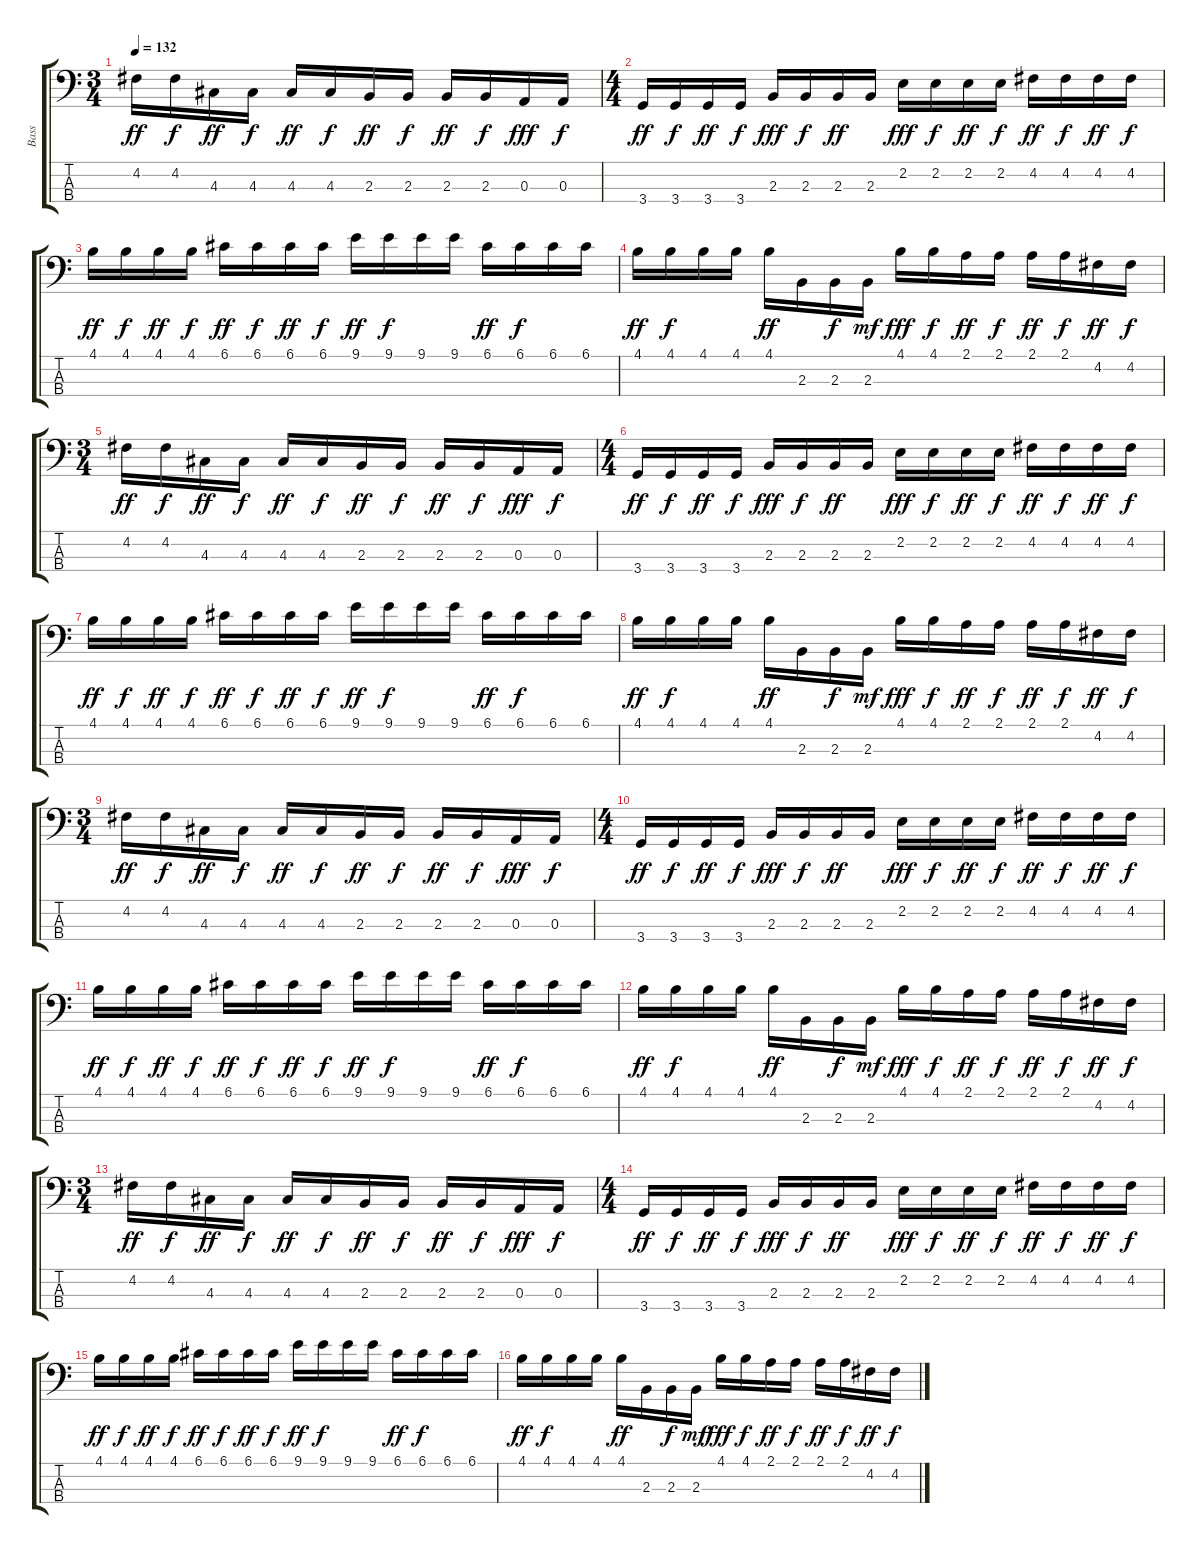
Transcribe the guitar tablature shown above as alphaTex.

\track ("Bass" "Bass") {instrument slapbass2}
\staff {score tabs}
\tuning (G2 D2 A1 E1) {hide}
\ts (3 4)
\tempo 132
\clef f4
\ks c
4.2.16{dy ff} 4.2.16{dy f} 4.3.16{dy ff} 4.3.16{dy f} 4.3.16{dy ff} 4.3.16{dy f} 2.3.16{dy ff} 2.3.16{dy f} 2.3.16{dy ff} 2.3.16{dy f} 0.3.16{dy fff} 0.3.16{dy f} |
\ts (4 4)
3.4.16{dy ff} 3.4.16{dy f} 3.4.16{dy ff} 3.4.16{dy f} 2.3.16{dy fff} 2.3.16{dy f} 2.3.16{dy ff} 2.3.16 2.2.16{dy fff} 2.2.16{dy f} 2.2.16{dy ff} 2.2.16{dy f} 4.2.16{dy ff} 4.2.16{dy f} 4.2.16{dy ff} 4.2.16{dy f} |
4.1.16{dy ff} 4.1.16{dy f} 4.1.16{dy ff} 4.1.16{dy f} 6.1.16{dy ff} 6.1.16{dy f} 6.1.16{dy ff} 6.1.16{dy f} 9.1.16{dy ff} 9.1.16{dy f} 9.1.16 9.1.16 6.1.16{dy ff} 6.1.16{dy f} 6.1.16 6.1.16 |
4.1.16{dy ff} 4.1.16{dy f} 4.1.16 4.1.16 4.1.16{dy ff} 2.3.16 2.3.16{dy f} 2.3.16{dy mf} 4.1.16{dy fff} 4.1.16{dy f} 2.1.16{dy ff} 2.1.16{dy f} 2.1.16{dy ff} 2.1.16{dy f} 4.2.16{dy ff} 4.2.16{dy f} |
\ts (3 4)
4.2.16{dy ff} 4.2.16{dy f} 4.3.16{dy ff} 4.3.16{dy f} 4.3.16{dy ff} 4.3.16{dy f} 2.3.16{dy ff} 2.3.16{dy f} 2.3.16{dy ff} 2.3.16{dy f} 0.3.16{dy fff} 0.3.16{dy f} |
\ts (4 4)
3.4.16{dy ff} 3.4.16{dy f} 3.4.16{dy ff} 3.4.16{dy f} 2.3.16{dy fff} 2.3.16{dy f} 2.3.16{dy ff} 2.3.16 2.2.16{dy fff} 2.2.16{dy f} 2.2.16{dy ff} 2.2.16{dy f} 4.2.16{dy ff} 4.2.16{dy f} 4.2.16{dy ff} 4.2.16{dy f} |
4.1.16{dy ff} 4.1.16{dy f} 4.1.16{dy ff} 4.1.16{dy f} 6.1.16{dy ff} 6.1.16{dy f} 6.1.16{dy ff} 6.1.16{dy f} 9.1.16{dy ff} 9.1.16{dy f} 9.1.16 9.1.16 6.1.16{dy ff} 6.1.16{dy f} 6.1.16 6.1.16 |
4.1.16{dy ff} 4.1.16{dy f} 4.1.16 4.1.16 4.1.16{dy ff} 2.3.16 2.3.16{dy f} 2.3.16{dy mf} 4.1.16{dy fff} 4.1.16{dy f} 2.1.16{dy ff} 2.1.16{dy f} 2.1.16{dy ff} 2.1.16{dy f} 4.2.16{dy ff} 4.2.16{dy f} |
\ts (3 4)
4.2.16{dy ff} 4.2.16{dy f} 4.3.16{dy ff} 4.3.16{dy f} 4.3.16{dy ff} 4.3.16{dy f} 2.3.16{dy ff} 2.3.16{dy f} 2.3.16{dy ff} 2.3.16{dy f} 0.3.16{dy fff} 0.3.16{dy f} |
\ts (4 4)
3.4.16{dy ff} 3.4.16{dy f} 3.4.16{dy ff} 3.4.16{dy f} 2.3.16{dy fff} 2.3.16{dy f} 2.3.16{dy ff} 2.3.16 2.2.16{dy fff} 2.2.16{dy f} 2.2.16{dy ff} 2.2.16{dy f} 4.2.16{dy ff} 4.2.16{dy f} 4.2.16{dy ff} 4.2.16{dy f} |
4.1.16{dy ff} 4.1.16{dy f} 4.1.16{dy ff} 4.1.16{dy f} 6.1.16{dy ff} 6.1.16{dy f} 6.1.16{dy ff} 6.1.16{dy f} 9.1.16{dy ff} 9.1.16{dy f} 9.1.16 9.1.16 6.1.16{dy ff} 6.1.16{dy f} 6.1.16 6.1.16 |
4.1.16{dy ff} 4.1.16{dy f} 4.1.16 4.1.16 4.1.16{dy ff} 2.3.16 2.3.16{dy f} 2.3.16{dy mf} 4.1.16{dy fff} 4.1.16{dy f} 2.1.16{dy ff} 2.1.16{dy f} 2.1.16{dy ff} 2.1.16{dy f} 4.2.16{dy ff} 4.2.16{dy f} |
\ts (3 4)
4.2.16{dy ff} 4.2.16{dy f} 4.3.16{dy ff} 4.3.16{dy f} 4.3.16{dy ff} 4.3.16{dy f} 2.3.16{dy ff} 2.3.16{dy f} 2.3.16{dy ff} 2.3.16{dy f} 0.3.16{dy fff} 0.3.16{dy f} |
\ts (4 4)
3.4.16{dy ff} 3.4.16{dy f} 3.4.16{dy ff} 3.4.16{dy f} 2.3.16{dy fff} 2.3.16{dy f} 2.3.16{dy ff} 2.3.16 2.2.16{dy fff} 2.2.16{dy f} 2.2.16{dy ff} 2.2.16{dy f} 4.2.16{dy ff} 4.2.16{dy f} 4.2.16{dy ff} 4.2.16{dy f} |
4.1.16{dy ff} 4.1.16{dy f} 4.1.16{dy ff} 4.1.16{dy f} 6.1.16{dy ff} 6.1.16{dy f} 6.1.16{dy ff} 6.1.16{dy f} 9.1.16{dy ff} 9.1.16{dy f} 9.1.16 9.1.16 6.1.16{dy ff} 6.1.16{dy f} 6.1.16 6.1.16 |
4.1.16{dy ff} 4.1.16{dy f} 4.1.16 4.1.16 4.1.16{dy ff} 2.3.16 2.3.16{dy f} 2.3.16{dy mf} 4.1.16{dy fff} 4.1.16{dy f} 2.1.16{dy ff} 2.1.16{dy f} 2.1.16{dy ff} 2.1.16{dy f} 4.2.16{dy ff} 4.2.16{dy f}
